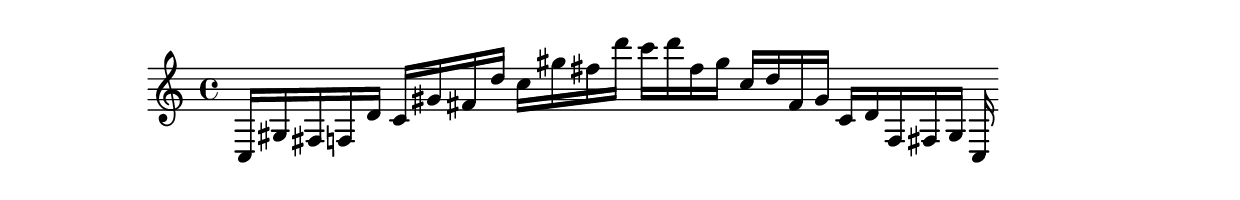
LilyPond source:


\new PianoStaff <<
\cadenzaOn
\new Staff = "right" {
\clef treble
    c16 [ gis fis f d' ]
    c' [ gis' fis' d'' ]
    c'' [ gis'' fis'' d''' ]
    c''' [ d''' fis'' gis'' ]
    c'' [ d'' fis' gis' ]
    c' [ d' f fis gis ]
    c
}
>>
